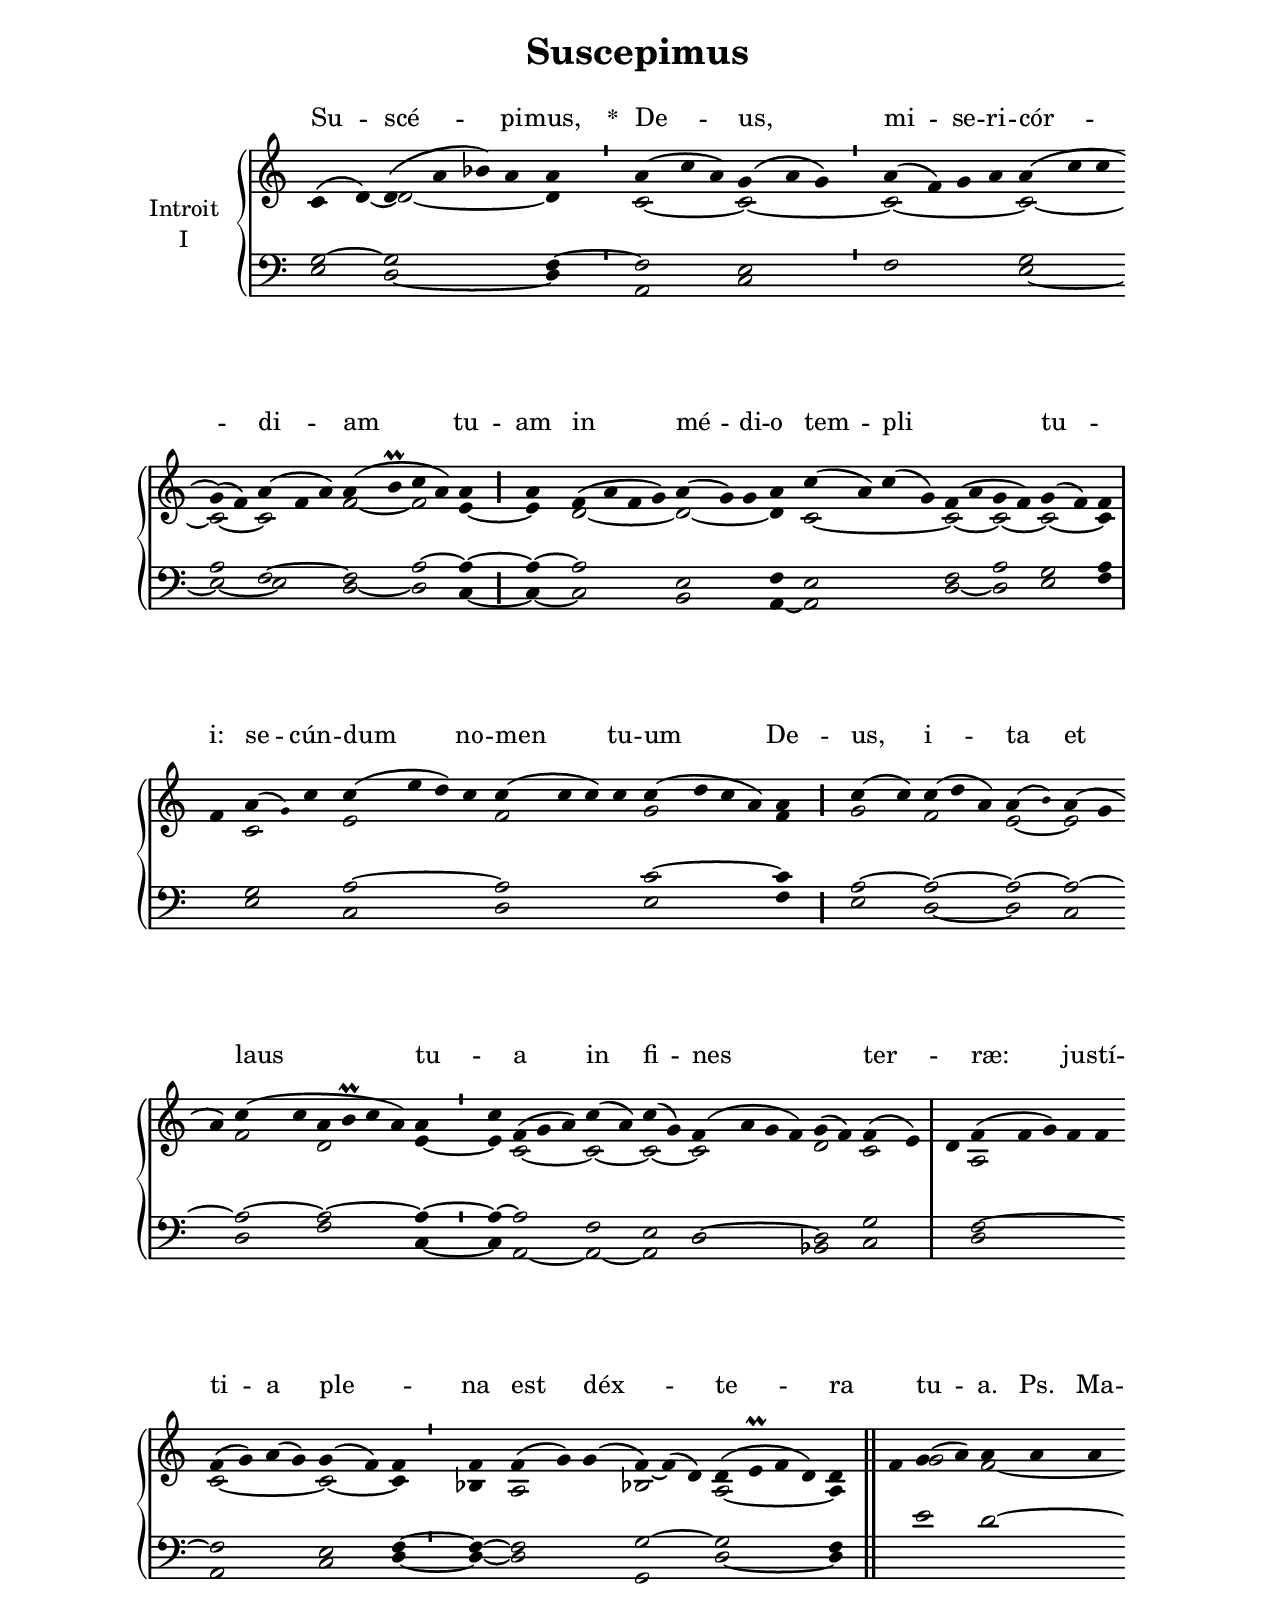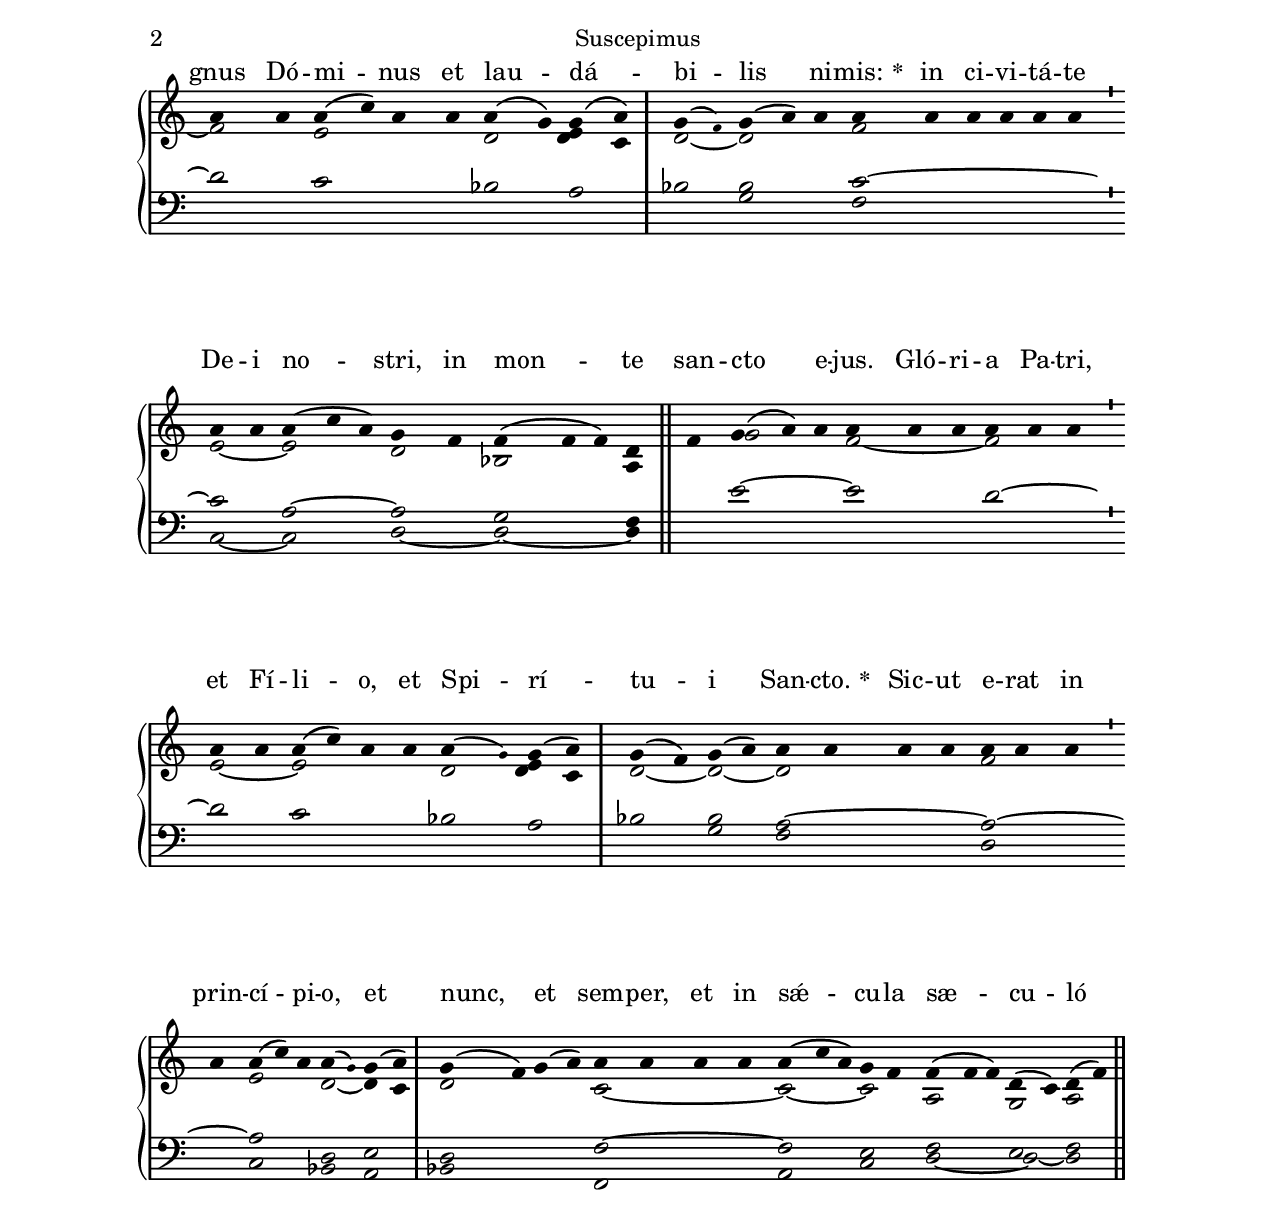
\version "2.18"
\include "gregorian.ly"
\include "noh2.ily"


%Page reference: page ii.166
%(volume.page)

global = {
 \key f \lydian
 \cadenzaOn 
}

\header {
  title = \markup \center-column {"Suscepimus" \vspace #1 }
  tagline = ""
  composer = ""
}

\paper {
 #(include-special-characters)
  oddHeaderMarkup = \markup \fill-line {
    \line {}
    \center-column {
      \on-the-fly #first-page     " "
      \on-the-fly #not-first-page "Suscepimus"
    }
    \line { \on-the-fly #print-page-number-check-first \fromproperty #'page:page-number-string }
  }
  evenHeaderMarkup = \markup \fill-line {
    \line { \on-the-fly #print-page-number-check-first \fromproperty #'page:page-number-string }
    \center-column { "Suscepimus" }
    \line {}
  }
}

chantText = \lyricmode {
Su -- scé -- pi -- mus, 
\set stanza = " * " De -- us, mi -- se -- ri -- cór -- di -- am tu -- am 
in mé -- di -- o tem -- pli _ tu -- _ i: 
se -- cún -- dum no -- men tu -- um De -- us, 
i -- ta et laus tu -- _ a in fi -- nes _ ter -- _ ræ: 
ju -- stí -- ti -- a ple -- _ na est déx -- te -- ra _ tu -- a. Ps. 
Ma -- gnus Dó -- mi -- nus et lau -- dá -- bi -- lis ni -- mis: 
\set stanza = " * " 
in ci -- vi -- tá -- te De -- i no -- stri, in mon -- te san -- cto e -- jus. 
Gló -- ri -- a Pa -- tri, et Fí -- li -- o, et Spi -- rí -- tu -- i San -- cto. 
\set stanza = " * " 
Sic -- ut e -- rat in prin -- cí -- pi -- o, et nunc, et sem -- per, 
et in sǽ -- cu -- la sæ -- cu -- ló -- rum. A -- men. _ }

chantMusic = {
\tieDown   c'4 ( d'4)  d'4 ( a'4 bes'4) a'4 a'4 \divisioMinima
 a'4 ( c''4 a'4) g'4 ( a'4 g'4) \divisioMinima
 a'4 ( f'4) g'4 a'4 a'4 ( c''4 c''4 \forceBreak
) g'4 ( f'4) a'4 ( f'4 a'4) a'4 ( b'\prall c''4 a'4) a'4 \divisioMaior
 a'4 f'4 ( a'4 f'4 g'4) a'4 ( g'4) g'4 a'4 c''4 ( a'4) c''4 ( g'4) f'4 ( a'4 g'4 f'4) g'4 ( f'4) f'4 \divisioMaxima \forceBreak

 f'4 a'4 ( \once \tweak #'font-size #-4 g' ) c''4 c''4 ( e''4 d''4) c''4 c''4 ( c''4 c''4) c''4 c''4 ( d''4 c''4 a'4) a'4 \divisioMaior
 c''4 ( c''4) c''4 ( d''4 a'4) a'4 ( \once \tweak #'font-size #-4 b' ) a'4 ( g'4 \forceBreak
) a'4 c''4 ( c''4 a'4 b'\prall c''4 a'4) a'4 \divisioMinima
 c''4 f'4 ( g'4 a'4) c''4 ( a'4) c''4 ( g'4) f'4 ( a'4 g'4 f'4) g'4 ( f'4) f'4 ( e'4) \divisioMaxima
 d'4 f'4 ( f'4 g'4) f'4 f'4 \forceBreak
 f'4 ( g'4) a'4 ( g'4) g'4 ( f'4) f'4 \divisioMinima
 f'4 f'4 ( g'4) g'4 ( f'4) ~ f'4 ( d'4) d'4 ( e'\prall f'4 d'4) d'4 \finalis
 f'4 g'4 ( a'4) a'4 a'4 a'4 \forceBreak
 a'4 a'4 a'4 ( c''4) a'4 a'4 a'4 ( g'4) g'4 ( a'4) \divisioMaxima
 g'4 ( \once \tweak #'font-size #-4 f' ) g'4 ( a'4) a'4 a'4 a'4 a'4 a'4 a'4 a'4 \divisioMinima \forceBreak

 a'4 a'4 a'4 ( c''4 a'4) g'4 f'4 f'4 ( f'4 f'4) d'4 \finalis
  f'4 g'4 ( a'4) a'4 a'4 a'4 a'4 a'4 a'4 a'4 \divisioMinima \forceBreak

 a'4 a'4 a'4 ( c''4) a'4 a'4 a'4 ( \once \tweak #'font-size #-4 g' ) g'4 ( a'4) \divisioMaxima
 g'4 ( f'4) g'4 ( a'4) a'4 a'4 a'4 a'4 a'4 a'4 a'4 \divisioMinima \forceBreak

 a'4 a'4 ( c''4) a'4 a'4 ( \once \tweak #'font-size #-4 g' ) g'4 ( a'4) \divisioMaxima
 g'4 ( f'4) g'4 ( a'4) a'4 a'4 a'4 a'4 a'4 ( c''4 a'4) g'4 f'4 f'4 ( f'4 f'4) d'4 ( c'4) d'4 ( f'4) \finalis

}

altoMusic = {
c'4 d'4 ~ d'2*4/2 ~ d'4 \divisioMinima
c'2*3/2 ~ c'2*3/2 ~ \divisioMinima
c'2*4/2 ~ c'2*3/2 ~ c'2 ~ c'2*3/2 f'2 ~ f'2 e'4 ~ \divisioMaior
e'4 d'2*4/2 ~ d'2*3/2 ~ d'4 c'2*4/2 ~ c'2 ~ c'2 ~ c'2 ~ c'4 \divisioMaxima
r4 c'2*3/2 e'2*4/2 f'2*4/2 g'2*4/2 f'4 \divisioMaior
g'2 f'2*3/2 e'2 ~ e'2*3/2 f'2 d'2*4/2 e'4 ~ \divisioMinima
e'4 c'2*3/2 ~ c'2 ~ c'2 ~ c'2*4/2 d'2 c'2 \divisioMaxima
r4 a2*5/2 c'2*4/2 ~ c'2 ~ c'4 \divisioMinima
bes4 a2*3/2 bes2*3/2 a2*4/2 ~ a4 \finalis
r4 g'2 f'2*3/2 ~ f'2 e'2*4/2 d'2 <e' d'>4 c'4 \divisioMaxima
d'2 ~ d'2*3/2 f'2*6/2 \divisioMinima
e'2 ~ e'2*3/2 d'2 bes2*3/2 a4 r4 g'2*3/2 f'2*3/2 ~ f'2*3/2 \divisioMinima
e'2 ~ e'2*4/2 d'2 <e' d'>4 c'4 \divisioMaxima
d'2 ~ d'2 ~ d'2*4/2 f'2*4/2 e'2*3/2 d'2 ~ d'4 c'4 \divisioMaxima
d'2*4/2 c'2*4/2 ~ c'2*3/2 ~ c'2 a2*3/2 g2 a2 \finalis
}

tenorMusic = {
g2 ~ g2*4/2 f4 ~ \divisioMinima
f2*3/2 e2*3/2 \divisioMinima
f2*4/2 g2*3/2 a2 f2*3/2 ~ f2 a2 ~ a4 ~ \divisioMaior
a4 ~ a2*4/2 e2*3/2 f4 e2*4/2 f2 a2 g2 a4 \divisioMaxima
r4 g2*3/2 a2*4/2 ~ a2*4/2 c'2*4/2 ~ c'4 \divisioMaior
a2 ~ a2*3/2 ~ a2 ~ a2*3/2 ~ a2 ~ a2*4/2 ~ a4 ~ \divisioMinima
a4 ~ a2*3/2 f2 e2 d2*4/2 ~ d2 g2 \divisioMaxima
r4 f2*5/2 ~ f2*4/2 e2 f4 ~ \divisioMinima
f4 ~ f2*3/2 g2*3/2 ~ g2*4/2 f4 \finalis
r4 e'2 d'2*3/2 ~ d'2 c'2*4/2 bes2 a2 \divisioMaxima
bes2 b2*3/2 c'2*6/2 ~ \divisioMinima
c'2 a2*3/2 ~ a2 g2*3/2 f4 r4 e'2*3/2 ~ e'2*3/2 d'2*3/2 ~ \divisioMinima
d'2 c'2*4/2 bes2 a2 \divisioMaxima
bes2 b2 a2*4/2 ~ a2*4/2 ~ a2*3/2 d2 e2 \divisioMaxima
d2*4/2 f2*4/2 ~ f2*3/2 e2 f2*3/2 e2 f2 \finalis
}

bassMusic = {
e2 d2*4/2 ~ d4 \divisioMinima
a,2*3/2 c2*3/2 \divisioMinima
r2*4/2 e2*3/2 ~ e2 ~ e2*3/2 d2 ~ d2 c4 ~ \divisioMaior
c4 ~ c2*4/2 b,2*3/2 a,4 ~ a,2*4/2 d2 ~ d2 e2 f4 \divisioMaxima
r4 e2*3/2 c2*4/2 d2*4/2 e2*4/2 f4 \divisioMaior
e2 d2*3/2 ~ d2 c2*3/2 d2 f2*4/2 c4 ~ \divisioMinima
c4 a,2*3/2 ~ a,2 ~ a,2 d2*4/2 bes,2 c2 \divisioMaxima
r4 d2*5/2 a,2*4/2 c2 d4 ~ \divisioMinima
d4 ~ d2*3/2 g,2*3/2 d2*4/2 ~ d4 \finalis
r2*16/2 \divisioMaxima
r2 g2*3/2 f2*6/2 \divisioMinima
c2 ~ c2*3/2 d2 ~ d2*3/2 ~ d4 r2*10/2 \divisioMinima
r2*10/2 \divisioMaxima
r2 g2 f2*4/2 d2*4/2 c2*3/2 bes,2 a,2 \divisioMaxima
bes,2*4/2 f,2*4/2 a,2*3/2 c2 d2*3/2 ~ d2 ~ d2 \finalis
}

voiceLines = {
\voiceLineStyle


}

\score{
  <<
    \new GrandStaff <<
      \set GrandStaff.autoBeaming = ##f
      \set GrandStaff.instrumentName = \markup \center-column {
        "Introit"
        "I"
      }
      \new Staff = up <<
        \new Voice = "chant" {
          \voiceOne \global \chantMusic
        }
        \new Voice {
          \voiceTwo \global \altoMusic
        }
      >>

      \new Staff = down <<
        \clef bass
        \new Voice {
          \voiceOne \global \tenorMusic
        }
        \new Voice {
          \voiceTwo \global \bassMusic
        }
	\new Voice {
        \voiceThree \global \voiceLines
        }
      >>
    >>
    \new Lyrics \lyricsto chant {
      \chantText
    }
  >>
  \layout{
  }
  \midi{
    \tempo 4 = 125
  }
}
